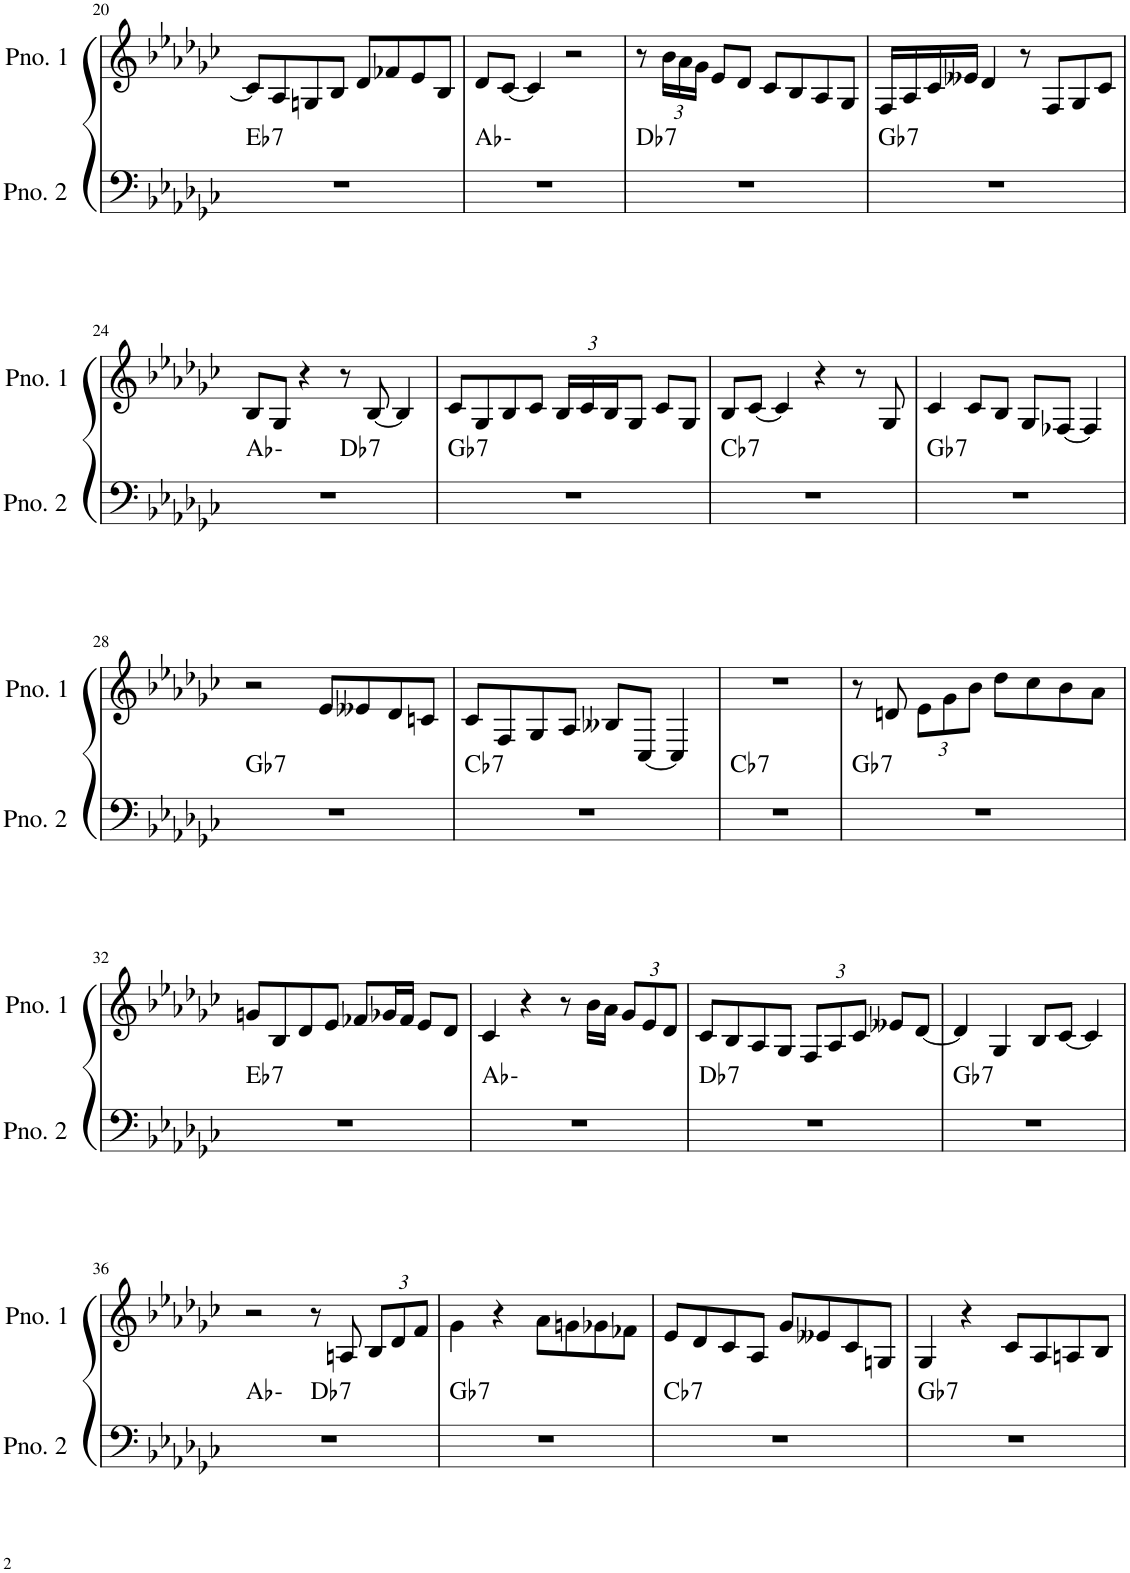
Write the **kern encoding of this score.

**kern	**harte	**kern
*part2	*part2	*part1
*staff2	*	*staff1
*I"ピアノ 2	*	*I"ピアノ 1
!!LO:PB:g=z
*clefF4	*	*clefG2
*k[b-e-a-d-g-c-]	*	*k[b-e-a-d-g-c-]
*M4/4	*	*M4/4
=20	=20	=20
!	!LO:H:kt=7	!
1r	Eb:7	8c-/L]
.	.	8A-/
.	.	8Gn/
.	.	8B-/J
.	.	8d-/L
.	.	8f-X/
.	.	8e-/
.	.	8B-/J
=21	=21	=21
1r	Ab:min	8d-/L
.	.	[8c-/J
.	.	4c-/]
.	.	2r
=22	=22	=22
!	!LO:H:kt=7	!
1r	Db:7	8r
*	*	*Xbrackettup
.	.	24b-\LL
.	.	24a-\
.	.	24g-\JJ
.	.	8e-/L
.	.	8d-/J
.	.	8c-/L
.	.	8B-/
.	.	8A-/
.	.	8G-/J
=23	=23	=23
!	!LO:H:kt=7	!
1r	Gb:7	16F/LL
.	.	16A-/
.	.	16c-/
.	.	16e--X/JJ
.	.	4d-/
.	.	8r
.	.	8F/L
.	.	8G-/
.	.	8c-/J
!!LO:LB:g=z
=24	=24	=24
*^	*	*
1r	2ryy	Ab:min	8B-/L
.	.	.	8G-/J
.	.	.	4r
!	!	!LO:H:kt=7	!
.	2ryy	Db:7	8r
.	.	.	[8B-/
.	.	.	4B-/]
=25	=25	=25	=25
!	!	!LO:H:kt=7	!
*v	*v	*	*
1r	Gb:7	8c-/L
.	.	8G-/
.	.	8B-/
.	.	8c-/J
.	.	24B-/LL
.	.	24c-/
.	.	24B-/J
.	.	8G-/J
.	.	8c-/L
.	.	8G-/J
=26	=26	=26
!	!LO:H:kt=7	!
1r	Cb:7	8B-/L
.	.	[8c-/J
.	.	4c-/]
.	.	4r
.	.	8r
.	.	8G-/
=27	=27	=27
!	!LO:H:kt=7	!
1r	Gb:7	4c-/
.	.	8c-/L
.	.	8B-/J
.	.	8G-/L
.	.	[8F-X/J
.	.	4F-/]
!!LO:LB:g=z
=28	=28	=28
!	!LO:H:kt=7	!
1r	Gb:7	2r
.	.	8e-/L
.	.	8e--X/
.	.	8d-/
.	.	8cn/J
=29	=29	=29
!	!LO:H:kt=7	!
1r	Cb:7	8c-/L
.	.	8F/
.	.	8G-/
.	.	8A-/J
.	.	8B--X/L
.	.	[8C-/J
.	.	4C-/]
=30	=30	=30
!	!LO:H:kt=7	!
1r	Cb:7	1r
=31	=31	=31
!	!LO:H:kt=7	!
1r	Gb:7	8r
.	.	8dn/
.	.	12e-\L
.	.	12g-\
.	.	12b-\J
.	.	8dd-\L
.	.	8cc-\
.	.	8b-\
.	.	8a-\J
!!LO:LB:g=z
=32	=32	=32
!	!LO:H:kt=7	!
1r	Eb:7	8gn/L
.	.	8B-/
.	.	8d-/
.	.	8e-/J
.	.	8f-X/L
.	.	16g-X/L
.	.	16f-/JJ
.	.	8e-/L
.	.	8d-/J
=33	=33	=33
1r	Ab:min	4c-/
.	.	4r
.	.	8r
.	.	16b-\LL
.	.	16a-\JJ
.	.	12g-/L
.	.	12e-/
.	.	12d-/J
=34	=34	=34
!	!LO:H:kt=7	!
1r	Db:7	8c-/L
.	.	8B-/
.	.	8A-/
.	.	8G-/J
.	.	12F/L
.	.	12A-/
.	.	12c-/J
.	.	8e--X/L
.	.	[8d-/J
=35	=35	=35
!	!LO:H:kt=7	!
1r	Gb:7	4d-/]
.	.	4G-/
.	.	8B-/L
.	.	[8c-/J
.	.	4c-/]
!!LO:LB:g=z
=36	=36	=36
*^	*	*
1r	2ryy	Ab:min	2r
!	!	!LO:H:kt=7	!
.	2ryy	Db:7	8r
.	.	.	8An/
.	.	.	12B-/L
.	.	.	12d-/
.	.	.	12f/J
=37	=37	=37	=37
!	!	!LO:H:kt=7	!
*v	*v	*	*
1r	Gb:7	4g-\
.	.	4r
.	.	8a-\L
.	.	8gn\
.	.	8g-X\
.	.	8f-X\J
=38	=38	=38
!	!LO:H:kt=7	!
1r	Cb:7	8e-/L
.	.	8d-/
.	.	8c-/
.	.	8A-/J
.	.	8g-/L
.	.	8e--X/
.	.	8c-/
.	.	8Gn/J
=39	=39	=39
!	!LO:H:kt=7	!
1r	Gb:7	4G-/
.	.	4r
.	.	8c-/L
.	.	8A-/
.	.	8An/
.	.	8B-/J
=	=	=
*-	*-	*-
